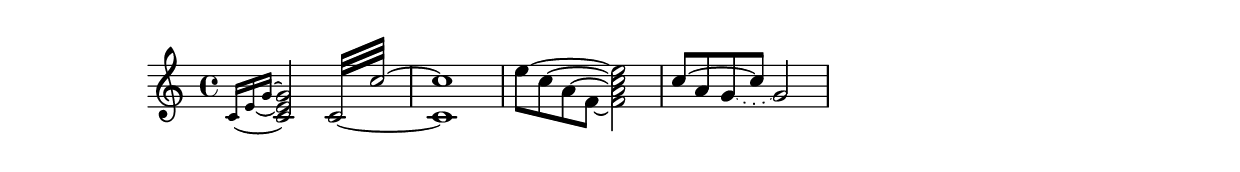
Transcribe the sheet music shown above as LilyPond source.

%% DO NOT EDIT this file manually; it is automatically
%% generated from LSR http://lsr.dsi.unimi.it
%% Make any changes in LSR itself, or in Documentation/snippets/new/ ,
%% and then run scripts/auxiliar/makelsr.py
%%
%% This file is in the public domain.
\version "2.14.2"

\header {
  lsrtags = "rhythms"

%% Translation of GIT committish: 6977ddc9a3b63ea810eaecb864269c7d847ccf98
 doctitlees = "Uso de ligaduras en los arpegios"
 texidoces = "
En ocasiones se usan ligaduras de unión para escribir los arpegios.
En este caso, las dos notas ligadas no tienen que ser consecutivas.
Esto se puede conseguir estableciendo la propiedad
@code{tieWaitForNote} al valor @code{#t}.  La misma funcionalidad
es de utilidad, por ejemplo, para ligar un trémolo a un acorde, pero
en principio también se puede usar para notas normales consecutivas.

"


%% Translation of GIT committish: 0a868be38a775ecb1ef935b079000cebbc64de40
 texidocde = "
 Überbindungen werden teilweise benutzt, um Arpeggios zu notieren.  In
 diesem Fall stehen die übergebundenen Noten nicht unbedingt hintereinander.
Das Verhalten kann erreicht werden, indem die @code{tieWaitForNote}-Eigenschaft
auf @code{#t} gesetzt wird.  Diese Funktion ist auch sinnvoll, um etwa
ein Tremolo mit einem Akkord zu überbinden, kann aber prinzipiell auch
für normale Überbindungen eingesetzt werden
"
  doctitlede = "Überbindungen für Arpeggio benutzen"



%% Translation of GIT committish: 4da4307e396243a5a3bc33a0c2753acac92cb685
  texidocfr = "
Les liaisons de tenue servent parfois à rendre un accord arpégé. Dans
ce cas, les notes liées ne sont pas toutes consécutives. Il faut alors
assigner à la propriété @code{tieWaitForNote} la valeur @code{#t}
(@emph{true} pour @qq{vrai}).  Cette même méthode peut servir, par
exemple, à lier un trémolo à un accord.
"
  doctitlefr = "Liaison de tenue et arpège"

  texidoc = "
Ties are sometimes used to write out arpeggios.  In this case, two tied
notes need not be consecutive.  This can be achieved by setting the
@code{tieWaitForNote} property to @code{#t}.  The same feature is also
useful, for example, to tie a tremolo to a chord, but in principle, it
can also be used for ordinary consecutive notes.

"
  doctitle = "Using ties with arpeggios"
} % begin verbatim


\relative c' {
  \set tieWaitForNote = ##t
  \grace { c16[ ~ e ~ g] ~ } <c, e g>2
  \repeat tremolo 8 { c32 ~ c' ~ } <c c,>1
  e8 ~ c ~ a ~ f ~ <e' c a f>2
  \tieUp
  c8 ~ a
  \tieDown
  \tieDotted
  g8 ~ c g2
}

